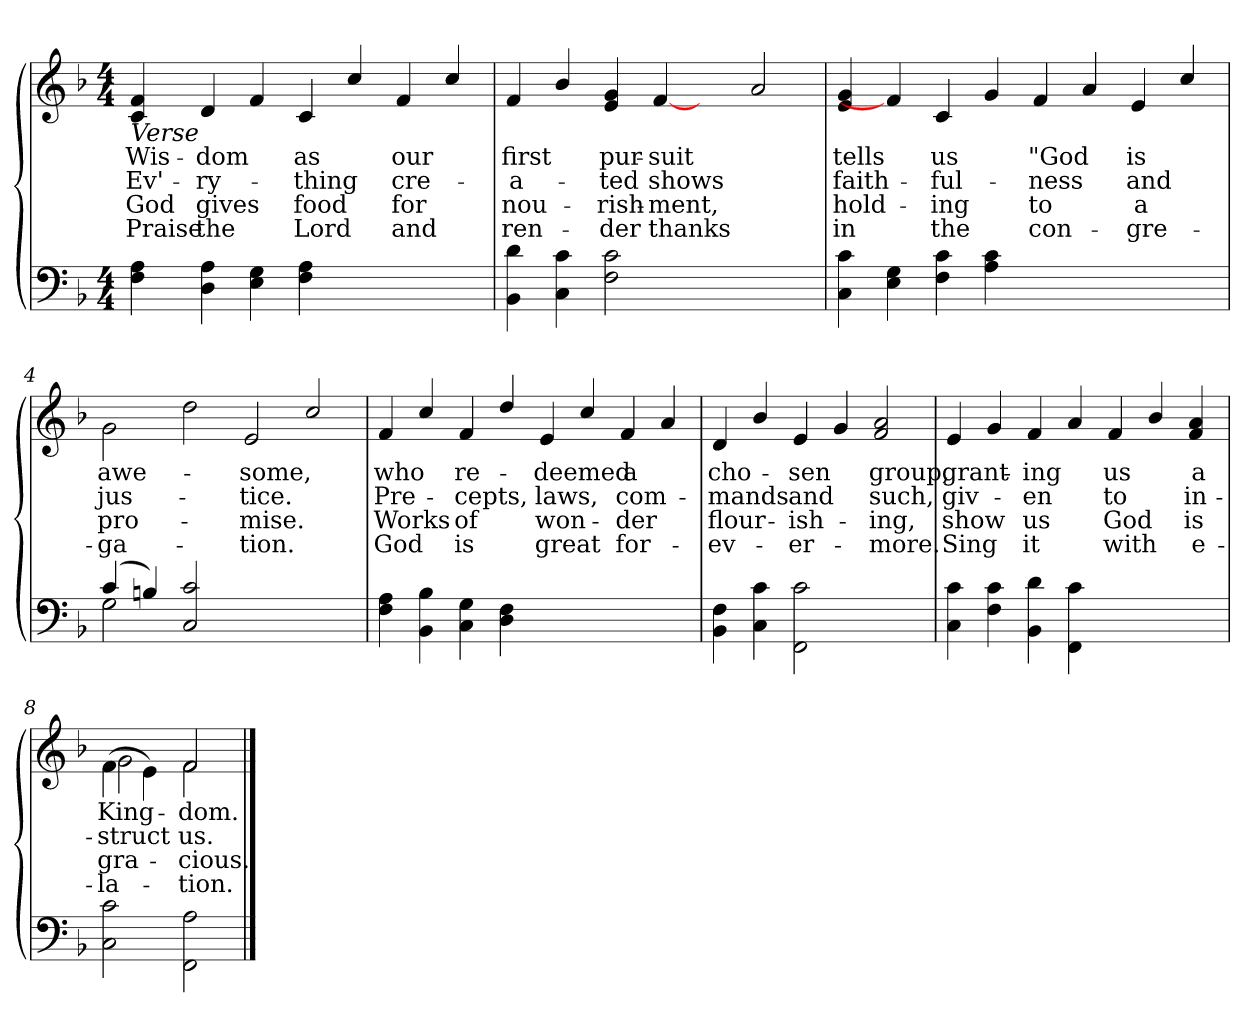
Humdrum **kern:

**kern	**kern	**text	**text	**text	**text
*part2	*part1	*part1	*part1	*part1	*part1
*staff2	*staff1	*staff1	*staff1	*staff1	*staff1
*clefF4	*clefG2	*	*	*	*
*k[b-]	*k[b-]	*	*	*	*
*M4/4	*M4/4	*	*	*	*
=1	=1	=1	=1	=1	=1
!	!LO:TX:b:i:t=Verse	!	!	!	!
!	!	!LO:LY:b	!LO:LY:b	!LO:LY:b	!LO:LY:b
4F\ 4A\	4c/ 4f/	Wis-	Ev'-	God	Praise
!	!	!LO:LY:b	!LO:LY:b	!LO:LY:b	!LO:LY:b
4D\ 4A\	4d/	-dom	-ry-	gives	the
4E\ 4G\	4f/	.	.	.	.
!	!	!LO:LY:b	!LO:LY:b	!LO:LY:b	!LO:LY:b
4F\ 4A\	4c/	as	-thing	food	Lord
2.ryy	4cc/	.	.	.	.
!	!	!LO:LY:b	!LO:LY:b	!LO:LY:b	!LO:LY:b
.	4f/	our	cre-	for	and
.	4cc/	.	.	.	.
=2	=2	=2	=2	=2	=2
!	!	!LO:LY:b	!LO:LY:b	!LO:LY:b	!LO:LY:b
4BB-\ 4d\	4f/	first	-a-	nou-	ren-
4C\ 4c\	4b-/	.	.	.	.
!	!	!LO:LY:b	!LO:LY:b	!LO:LY:b	!LO:LY:b
2F\ 2c\	4e/ 4g/	pur-	-ted	-rish-	-der
!	!	!LO:LY:b	!LO:LY:b	!LO:LY:b	!LO:LY:b
.	[4f/	-suit	shows	-ment,	thanks
2.ryy	4ryy	.	.	.	.
.	2a/	.	.	.	.
=3	=3	=3	=3	=3	=3
!	!	!LO:LY:b	!LO:LY:b	!LO:LY:b	!LO:LY:b
4C\ 4c\	4e/ 4g/	tells	faith-	hold-	in
4E\ 4G\	4f/]	.	.	.	.
!	!	!LO:LY:b	!LO:LY:b	!LO:LY:b	!LO:LY:b
4F\ 4c\	4c/	us	-ful-	-ing	the
4A\ 4c\	4g/	.	.	.	.
!	!	!LO:LY:b	!LO:LY:b	!LO:LY:b	!LO:LY:b
1ryy	4f/	"God	-ness	to	con-
.	4a/	.	.	.	.
!	!	!LO:LY:b	!LO:LY:b	!LO:LY:b	!LO:LY:b
.	4e/	is	and	a	-gre-
.	4cc/	.	.	.	.
=4	=4	=4	=4	=4	=4
*^	*	*	*	*	*
!	!	!	!LO:LY:b	!LO:LY:b	!LO:LY:b	!LO:LY:b
(>4c/	2G\	2g\	awe-	jus-	pro-	-ga-
4Bn/)	.	.	.	.	.	.
2C/ 2c/	1ryy	2dd\	.	.	.	.
!	!	!	!LO:LY:b	!LO:LY:b	!LO:LY:b	!LO:LY:b
1ryy	.	2e/	-some,	-tice.	-mise.	-tion.
.	2ryy	2cc/	.	.	.	.
!!LO:LB:g=z
=5	=5	=5	=5	=5	=5	=5
!	!	!	!LO:LY:b	!LO:LY:b	!LO:LY:b	!LO:LY:b
*v	*v	*	*	*	*	*
4F\ 4A\	4f/	who	Pre-	Works	God
4BB-\ 4B-\	4cc/	.	.	.	.
!	!	!LO:LY:b	!LO:LY:b	!LO:LY:b	!LO:LY:b
4C\ 4G\	4f/	re-	-cepts,	of	is
4D\ 4F\	4dd/	.	.	.	.
!	!	!LO:LY:b	!LO:LY:b	!LO:LY:b	!LO:LY:b
1ryy	4e/	-deemed	laws,	won-	great
.	4cc/	.	.	.	.
!	!	!LO:LY:b	!LO:LY:b	!LO:LY:b	!LO:LY:b
.	4f/	a	com-	-der	for-
.	4a/	.	.	.	.
=6	=6	=6	=6	=6	=6
!	!	!LO:LY:b	!LO:LY:b	!LO:LY:b	!LO:LY:b
4BB-\ 4F\	4d/	cho-	-mands	flour-	-ev-
4C\ 4c\	4b-/	.	.	.	.
!	!	!LO:LY:b	!LO:LY:b	!LO:LY:b	!LO:LY:b
2FF\ 2c\	4e/	-sen	and	-ish-	-er-
.	4g/	.	.	.	.
!	!	!LO:LY:b	!LO:LY:b	!LO:LY:b	!LO:LY:b
2ryy	2f/ 2a/	group,	such,	-ing,	-more.
=7	=7	=7	=7	=7	=7
!	!	!LO:LY:b	!LO:LY:b	!LO:LY:b	!LO:LY:b
4C\ 4c\	4e/	grant-	giv-	show	Sing
4F\ 4c\	4g/	.	.	.	.
!	!	!LO:LY:b	!LO:LY:b	!LO:LY:b	!LO:LY:b
4BB-\ 4d\	4f/	-ing	-en	us	it
4FF\ 4c\	4a/	.	.	.	.
!	!	!LO:LY:b	!LO:LY:b	!LO:LY:b	!LO:LY:b
2.ryy	4f/	us	to	God	with
.	4b-/	.	.	.	.
!	!	!LO:LY:b	!LO:LY:b	!LO:LY:b	!LO:LY:b
.	4f/ 4a/	a	in-	is	e-
!!LO:LB:g=z
=8	=8	=8	=8	=8	=8
!	!	!LO:LY:b	!LO:LY:b	!LO:LY:b	!LO:LY:b
*	*^	*	*	*	*
2C\ 2c\	(<4f\	2g\	King-	-struct	gra-	-la-
.	4e\)	.	.	.	.	.
!	!	!	!LO:LY:b	!LO:LY:b	!LO:LY:b	!LO:LY:b
2FF\ 2A\	2f/	2f\	-dom.	us.	-cious.	-tion.
*	*v	*v	*	*	*	*
==	==	==	==	==	==
*-	*-	*-	*-	*-	*-
